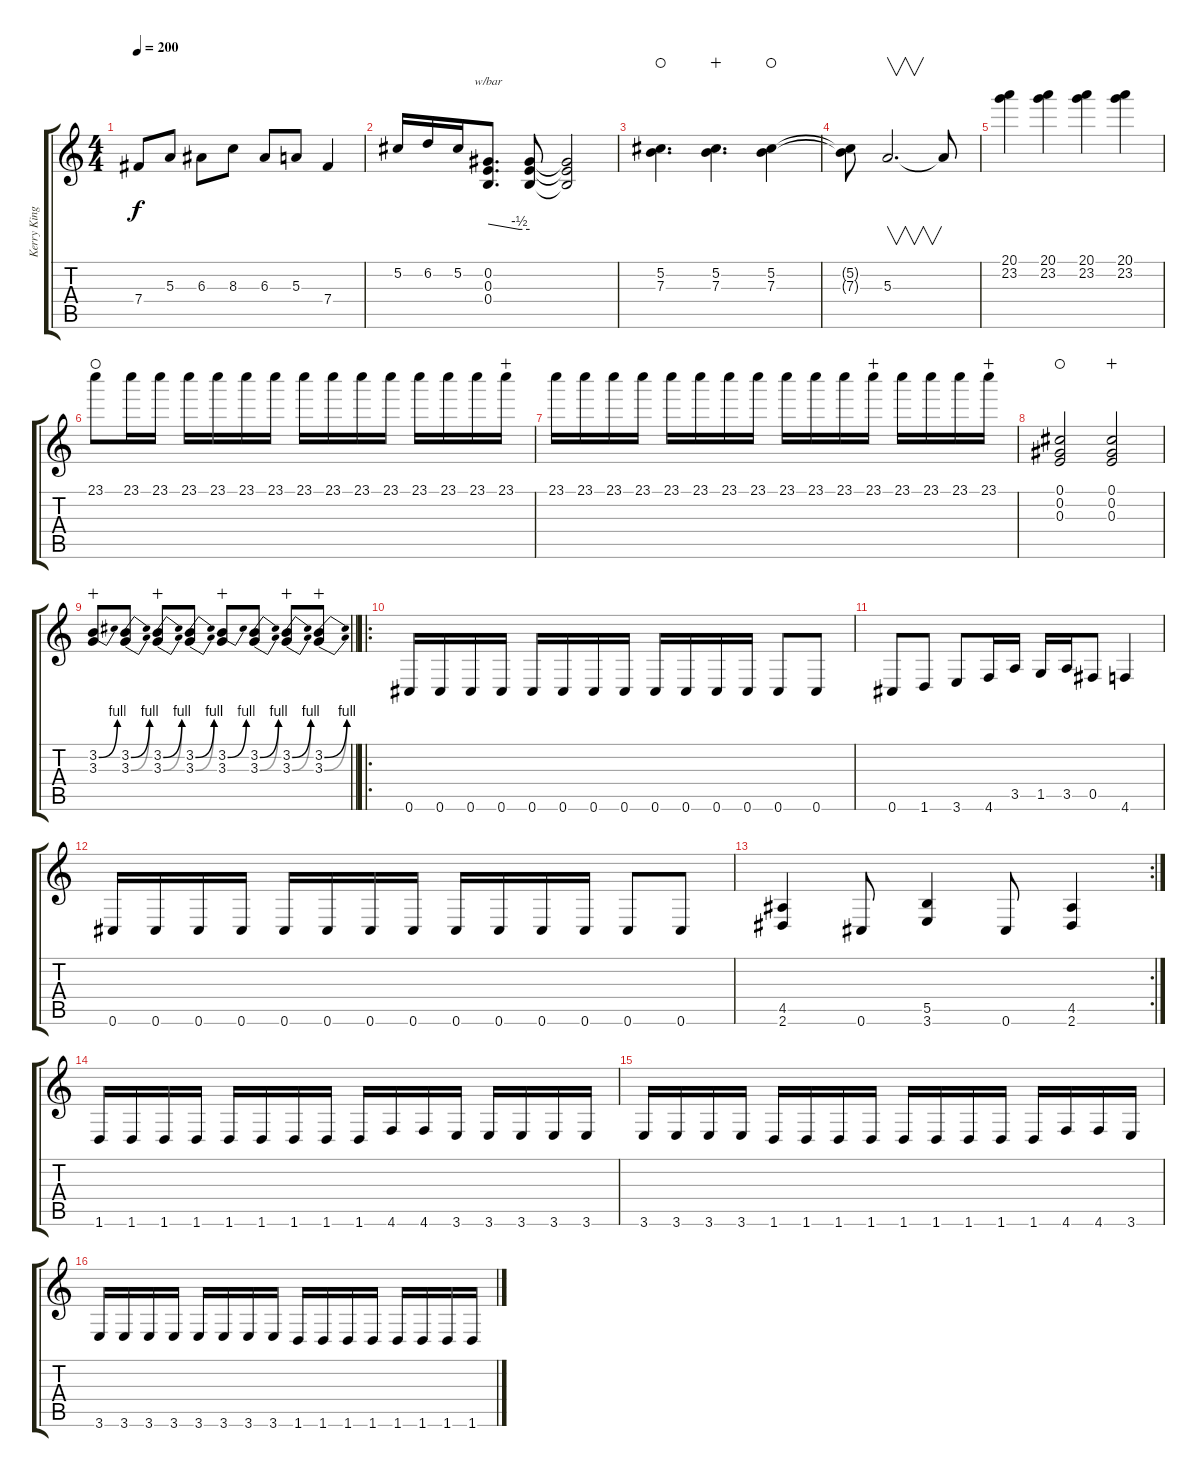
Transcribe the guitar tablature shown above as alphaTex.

\track ("Kerry King" "Kerry King") {instrument overdrivenguitar}
\staff {score tabs}
\tuning (Db4 Ab3 E3 B2 Gb2 Db2) {hide}
\ts (4 4)
\tempo 200
\clef g2
\ks c
7.4.8{dy f} 5.3.8 6.3.8 8.3.8 6.3.8 5.3.8 7.4.4 |
5.2.16 6.2.16 5.2.16 (0.2 0.3 0.4).8{d tbe (custom default 0 0 45 -2 60 -2)} (0.2{t} 0.3{t} 0.4{t}).8 (0.2{t} 0.3{t} 0.4{t}).2 |
(5.2 7.3).4{d waho} (5.2 7.3).4{d wahc} (5.2 7.3).4{waho} |
(5.2{t} 7.3{t}).8 5.3.2{v d} 5.3{t}.8 |
(20.1 23.2).4 (20.1 23.2).4 (20.1 23.2).4 (20.1 23.2).4 |
23.1.8{waho} 23.1.16 23.1.16 23.1.16 23.1.16 23.1.16 23.1.16 23.1.16 23.1.16 23.1.16 23.1.16 23.1.16 23.1.16 23.1.16 23.1.16{wahc} |
23.1.16 23.1.16 23.1.16 23.1.16 23.1.16 23.1.16 23.1.16 23.1.16 23.1.16 23.1.16 23.1.16 23.1.16{wahc} 23.1.16 23.1.16 23.1.16 23.1.16{wahc} |
(0.1 0.2 0.3).2{waho} (0.1 0.2 0.3).2{wahc} |
\barLineRight lightlight
(3.2{be (bend 0 0 60 4)} 3.3).8{wahc} (3.2{be (bend 0 0 60 4)} 3.3{be (bend 0 0 60 4)}).8 (3.2{be (bend 0 0 60 4)} 3.3{be (bend 0 0 60 4)}).8{wahc} (3.2{be (bend 0 0 60 4)} 3.3{be (bend 0 0 60 4)}).8 (3.2{be (bend 0 0 60 4)} 3.3).8{wahc} (3.2{be (bend 0 0 60 4)} 3.3{be (bend 0 0 60 4)}).8 (3.2{be (bend 0 0 60 4)} 3.3{be (bend 0 0 60 4)}).8{wahc} (3.2{be (bend 0 0 60 4)} 3.3{be (bend 0 0 60 4)}).8{wahc} |
\ro
\section ("" "")
0.6.16 0.6.16 0.6.16 0.6.16 0.6.16 0.6.16 0.6.16 0.6.16 0.6.16 0.6.16 0.6.16 0.6.16 0.6.8 0.6.8 |
0.6.8 1.6.8 3.6.8 4.6.16 3.5.16 1.5.16 3.5.16 0.5.8 4.6.4 |
0.6.16 0.6.16 0.6.16 0.6.16 0.6.16 0.6.16 0.6.16 0.6.16 0.6.16 0.6.16 0.6.16 0.6.16 0.6.8 0.6.8 |
\rc 2
(4.5 2.6).4 0.6.8 (5.5 3.6).4 0.6.8 (4.5 2.6).4 |
1.6.16 1.6.16 1.6.16 1.6.16 1.6.16 1.6.16 1.6.16 1.6.16 1.6.16 4.6.16 4.6.16 3.6.16 3.6.16 3.6.16 3.6.16 3.6.16 |
3.6.16 3.6.16 3.6.16 3.6.16 1.6.16 1.6.16 1.6.16 1.6.16 1.6.16 1.6.16 1.6.16 1.6.16 1.6.16 4.6.16 4.6.16 3.6.16 |
3.6.16 3.6.16 3.6.16 3.6.16 3.6.16 3.6.16 3.6.16 3.6.16 1.6.16 1.6.16 1.6.16 1.6.16 1.6.16 1.6.16 1.6.16 1.6.16
